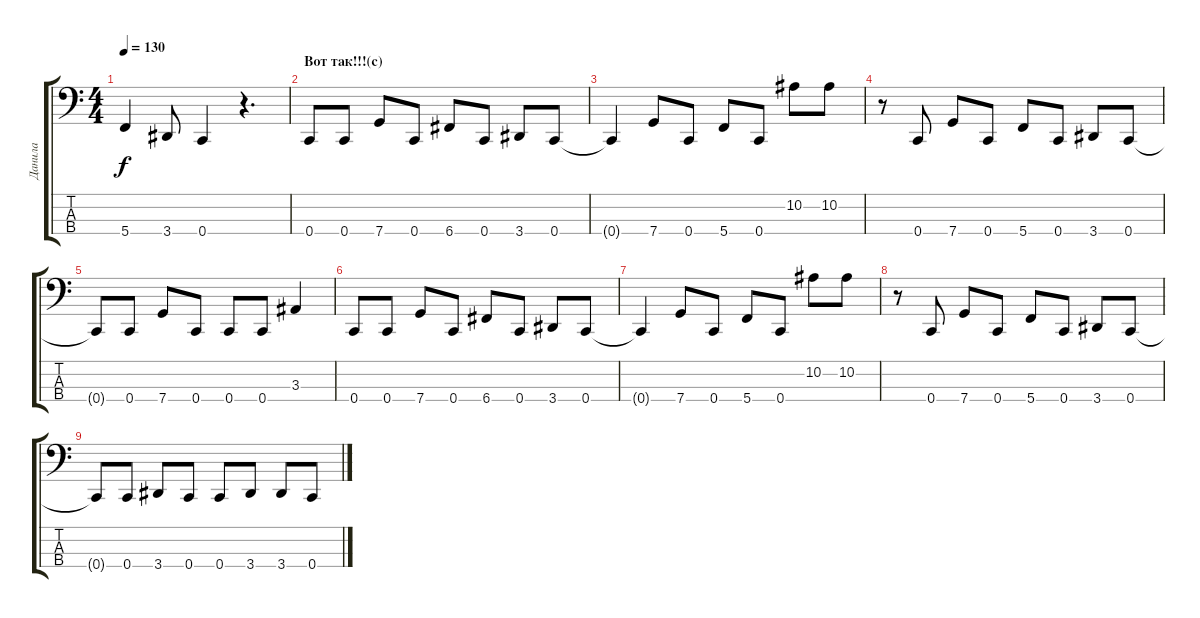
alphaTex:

\track ("Данила" "Данила") {instrument electricbassfinger}
\staff {score tabs}
\tuning (F2 C2 G1 C1) {hide}
\ts (4 4)
\tempo 130
\clef f4
\ks c
5.4.4{dy f} 3.4.8 0.4.4 r.4{d} |
\section ("" "Вот так!!!(с)")
0.4.8 0.4.8 7.4.8 0.4.8 6.4.8 0.4.8 3.4.8 0.4.8 |
0.4{t}.4 7.4.8 0.4.8 5.4.8 0.4.8 10.2.8 10.2.8 |
r.8 0.4.8 7.4.8 0.4.8 5.4.8 0.4.8 3.4.8 0.4.8 |
0.4{t}.8 0.4.8 7.4.8 0.4.8 0.4.8 0.4.8 3.3.4 |
0.4.8 0.4.8 7.4.8 0.4.8 6.4.8 0.4.8 3.4.8 0.4.8 |
0.4{t}.4 7.4.8 0.4.8 5.4.8 0.4.8 10.2.8 10.2.8 |
r.8 0.4.8 7.4.8 0.4.8 5.4.8 0.4.8 3.4.8 0.4.8 |
0.4{t}.8 0.4.8 3.4.8 0.4.8 0.4.8 3.4.8 3.4.8 0.4.8
